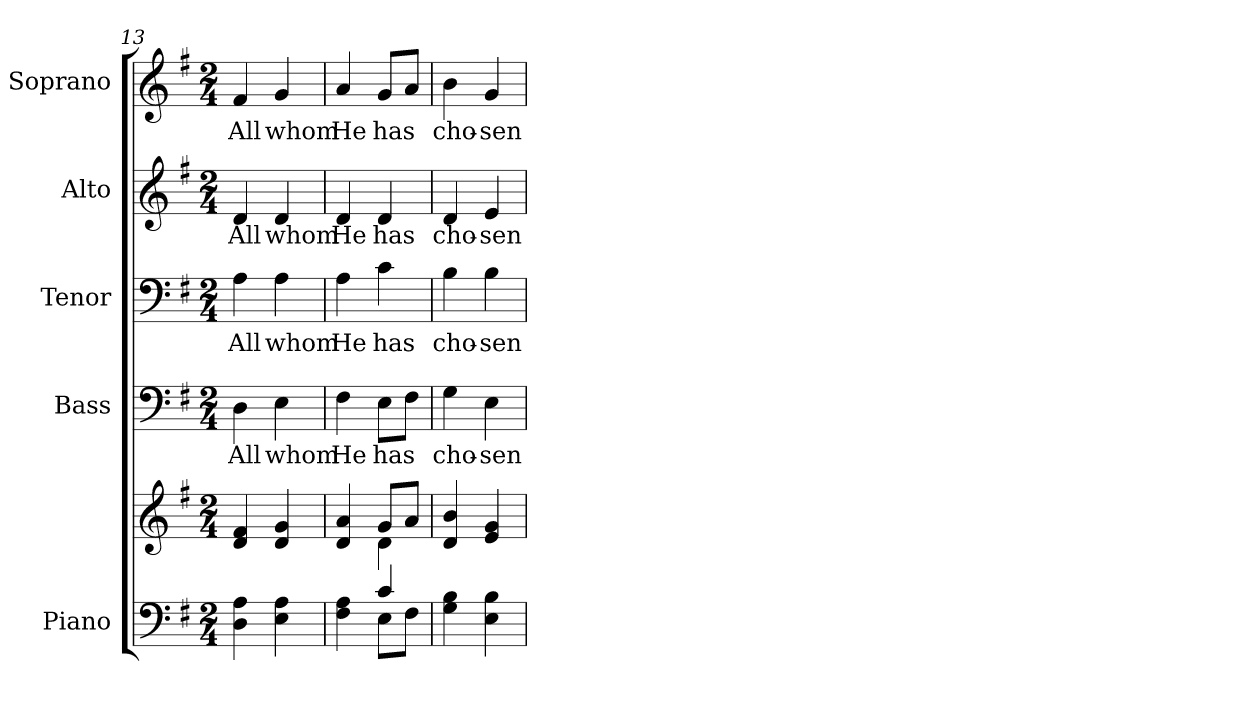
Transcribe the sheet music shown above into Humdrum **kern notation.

**kern	**kern	**kern	**text	**kern	**text	**kern	**text	**kern	**text
*part5	*part5	*part4	*part4	*part3	*part3	*part2	*part2	*part1	*part1
*staff6	*staff5	*staff4	*staff4	*staff3	*staff3	*staff2	*staff2	*staff1	*staff1
*I"Piano	*	*I"Bass	*	*I"Tenor	*	*I"Alto	*	*I"Soprano	*
*I'Pno.	*	*I'B.	*	*I'T.	*	*I'A.	*	*I'S.	*
*clefF4	*clefG2	*clefF4	*	*clefF4	*	*clefG2	*	*clefG2	*
*k[f#]	*k[f#]	*k[f#]	*	*k[f#]	*	*k[f#]	*	*k[f#]	*
*G:	*G:	*G:	*	*G:	*	*G:	*	*G:	*
*M2/4	*M2/4	*M2/4	*	*M2/4	*	*M2/4	*	*M2/4	*
=13	=13	=13	=13	=13	=13	=13	=13	=13	=13
!	!	!	!LO:LY:b:color=#000000	!	!	!	!	!	!
!	!	!	!	!	!LO:LY:b:color=#000000	!	!	!	!
!	!	!	!	!	!	!	!LO:LY:b:color=#000000	!	!
!	!	!	!	!	!	!	!	!	!LO:LY:b:color=#000000
4Di\ 4Ai	4di/ 4f#i	4Di\	All	4Ai\	All	4di/	All	4f#i/	All
!	!	!	!LO:LY:b:color=#000000	!	!	!	!	!	!
!	!	!	!	!	!LO:LY:b:color=#000000	!	!	!	!
!	!	!	!	!	!	!	!LO:LY:b:color=#000000	!	!
!	!	!	!	!	!	!	!	!	!LO:LY:b:color=#000000
4Ei\ 4Ai	4di/ 4gi	4Ei\	whom	4Ai\	whom	4di/	whom	4gi/	whom
=14	=14	=14	=14	=14	=14	=14	=14	=14	=14
*^	*^	*	*	*	*	*	*	*	*
!	!	!	!	!	!LO:LY:b:color=#000000	!	!	!	!	!	!
!	!	!	!	!	!	!	!LO:LY:b:color=#000000	!	!	!	!
!	!	!	!	!	!	!	!	!	!LO:LY:b:color=#000000	!	!
!	!	!	!	!	!	!	!	!	!	!	!LO:LY:b:color=#000000
4F#i\ 4Ai	4ryy	4di/ 4ai	4ryy	4F#i\	He	4Ai\	He	4di/	He	4ai/	He
!	!	!	!	!	!LO:LY:b:color=#000000	!	!	!	!	!	!
!	!	!	!	!	!	!	!LO:LY:b:color=#000000	!	!	!	!
!	!	!	!	!	!	!	!	!	!LO:LY:b:color=#000000	!	!
!	!	!	!	!	!	!	!	!	!	!	!LO:LY:b:color=#000000
4ci/	8Ei\L	8gi/L	4di\	8Ei\L	has	4ci\	has	4di/	has	8gi/L	has
.	8F#i\J	8ai/J	.	8F#i\J	.	.	.	.	.	8ai/J	.
*v	*v	*	*	*	*	*	*	*	*	*	*
*	*v	*v	*	*	*	*	*	*	*	*
=15	=15	=15	=15	=15	=15	=15	=15	=15	=15
*^	*	*	*	*	*	*	*	*	*
!	!	!	!	!LO:LY:b:color=#000000	!	!	!	!	!	!
*v	*v	*	*	*	*	*	*	*	*	*
*^	*	*	*	*	*	*	*	*	*
!	!	!	!	!	!	!LO:LY:b:color=#000000	!	!	!	!
*v	*v	*	*	*	*	*	*	*	*	*
*^	*	*	*	*	*	*	*	*	*
!	!	!	!	!	!	!	!	!LO:LY:b:color=#000000	!	!
*v	*v	*	*	*	*	*	*	*	*	*
*^	*	*	*	*	*	*	*	*	*
!	!	!	!	!	!	!	!	!	!	!LO:LY:b:color=#000000
*v	*v	*	*	*	*	*	*	*	*	*
4Gi\ 4Bi	4di/ 4bi	4Gi\	cho-	4Bi\	cho-	4di/	cho-	4bi\	cho-
!	!	!	!LO:LY:b:color=#000000	!	!	!	!	!	!
!	!	!	!	!	!LO:LY:b:color=#000000	!	!	!	!
!	!	!	!	!	!	!	!LO:LY:b:color=#000000	!	!
!	!	!	!	!	!	!	!	!	!LO:LY:b:color=#000000
4Ei\ 4Bi	4ei/ 4gi	4Ei\	-sen	4Bi\	-sen	4ei/	-sen	4gi/	-sen
=	=	=	=	=	=	=	=	=	=
*-	*-	*-	*-	*-	*-	*-	*-	*-	*-
